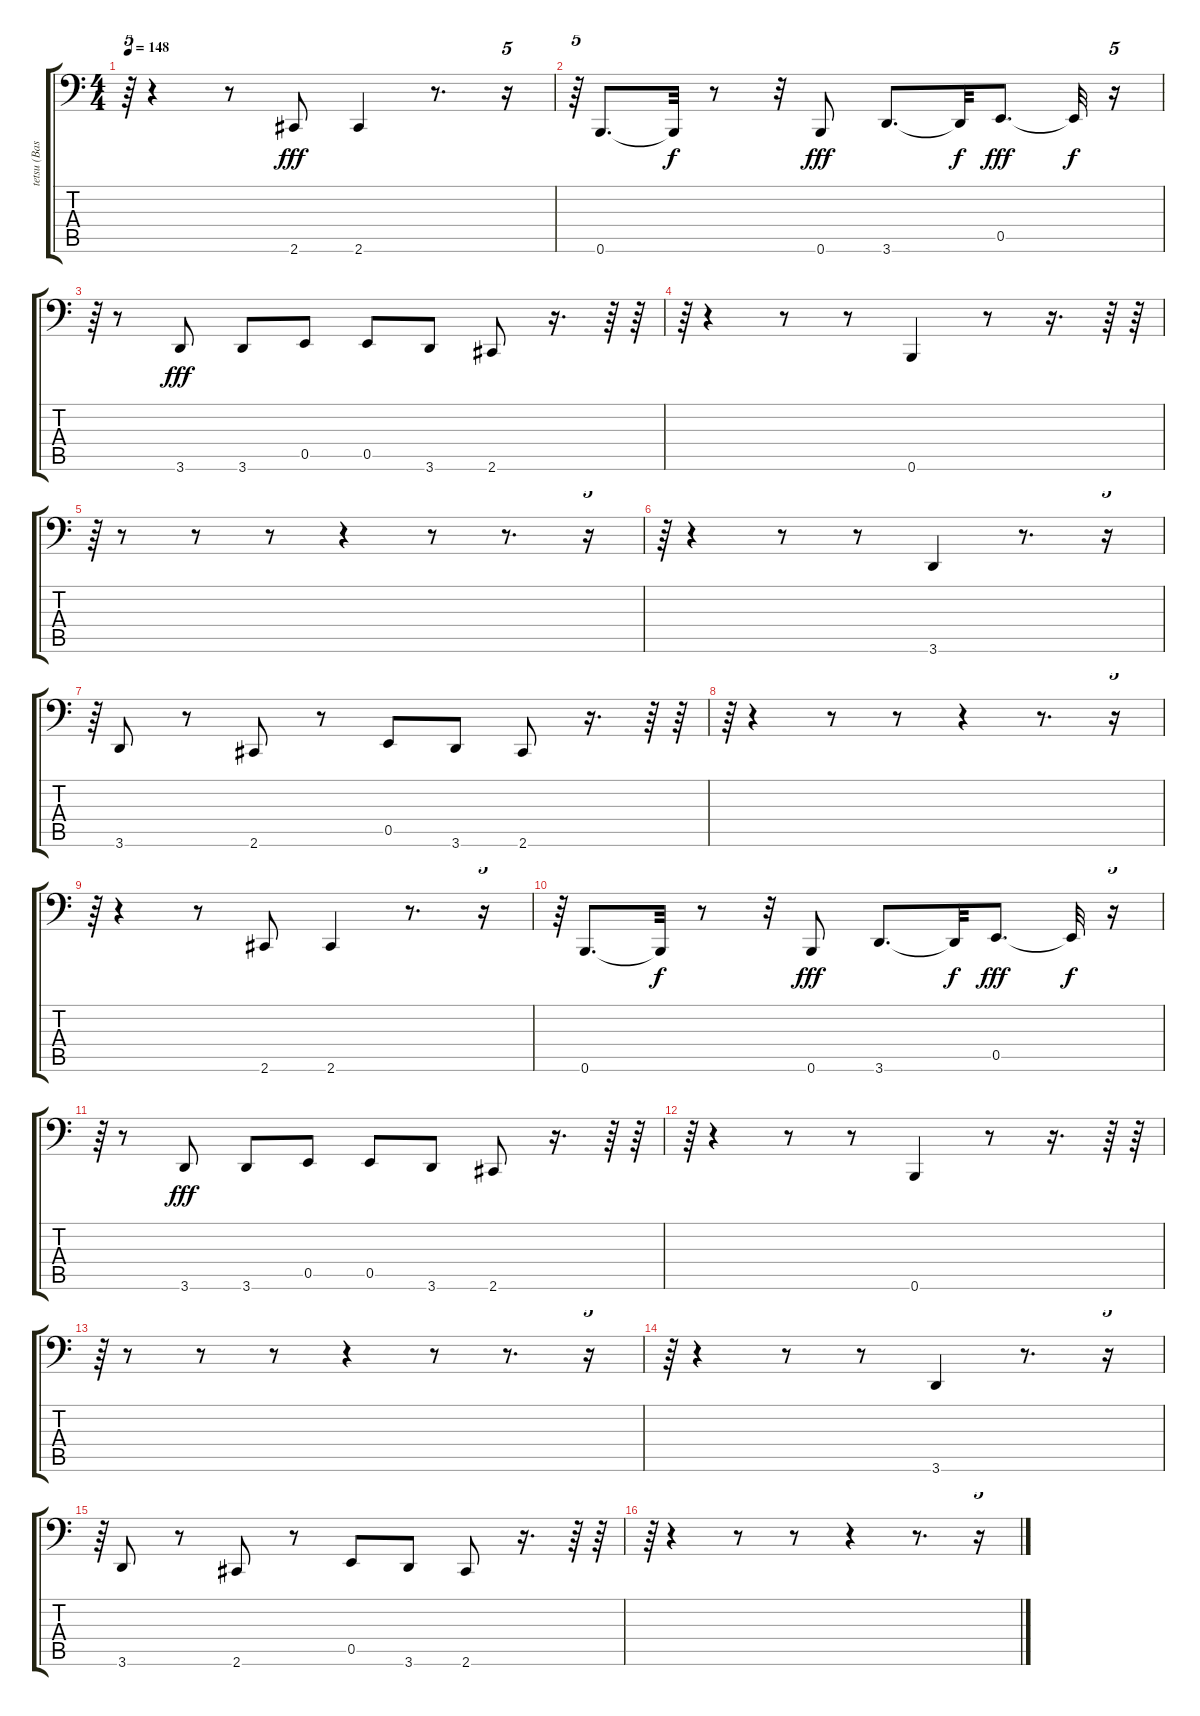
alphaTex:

\track ("tetsu (Bass Guitar)" "tetsu (Bas") {instrument electricbasspick}
\staff {score tabs}
\tuning (C3 G2 D2 A1 E1 B0) {hide}
\ts (4 4)
\tempo 148
\clef f4
\ks c
r.64{tu (5 4) dy fff} r.4 r.8 2.6.8 2.6.4 r.8{d} r.16{tu (5 4)} |
r.64{tu (5 4)} 0.6.8{d} 0.6{t}.32{dy f} r.8 r.32 0.6.8{dy fff} 3.6.8{d} 3.6{t}.32{dy f} 0.5.8{d dy fff} 0.5{t}.32{dy f} r.16{tu (5 4)} |
r.64{tu (5 4)} r.8 3.6.8{dy fff} 3.6.8 0.5.8 0.5.8 3.6.8 2.6.8 r.16{d} r.64 r.64 |
r.64{tu (5 4)} r.4 r.8 r.8 0.6.4 r.8 r.16{d} r.64 r.64 |
r.64{tu (5 4)} r.8 r.8 r.8 r.4 r.8 r.8{d} r.16{tu (5 4)} |
r.64{tu (5 4)} r.4 r.8 r.8 3.6.4 r.8{d} r.16{tu (5 4)} |
r.64{tu (5 4)} 3.6.8 r.8 2.6.8 r.8 0.5.8 3.6.8 2.6.8 r.16{d} r.64 r.64 |
r.64{tu (5 4)} r.4 r.8 r.8 r.4 r.8{d} r.16{tu (5 4)} |
r.64{tu (5 4)} r.4 r.8 2.6.8 2.6.4 r.8{d} r.16{tu (5 4)} |
r.64{tu (5 4)} 0.6.8{d} 0.6{t}.32{dy f} r.8 r.32 0.6.8{dy fff} 3.6.8{d} 3.6{t}.32{dy f} 0.5.8{d dy fff} 0.5{t}.32{dy f} r.16{tu (5 4)} |
r.64{tu (5 4)} r.8 3.6.8{dy fff} 3.6.8 0.5.8 0.5.8 3.6.8 2.6.8 r.16{d} r.64 r.64 |
r.64{tu (5 4)} r.4 r.8 r.8 0.6.4 r.8 r.16{d} r.64 r.64 |
r.64{tu (5 4)} r.8 r.8 r.8 r.4 r.8 r.8{d} r.16{tu (5 4)} |
r.64{tu (5 4)} r.4 r.8 r.8 3.6.4 r.8{d} r.16{tu (5 4)} |
r.64{tu (5 4)} 3.6.8 r.8 2.6.8 r.8 0.5.8 3.6.8 2.6.8 r.16{d} r.64 r.64 |
r.64{tu (5 4)} r.4 r.8 r.8 r.4 r.8{d} r.16{tu (5 4)}
